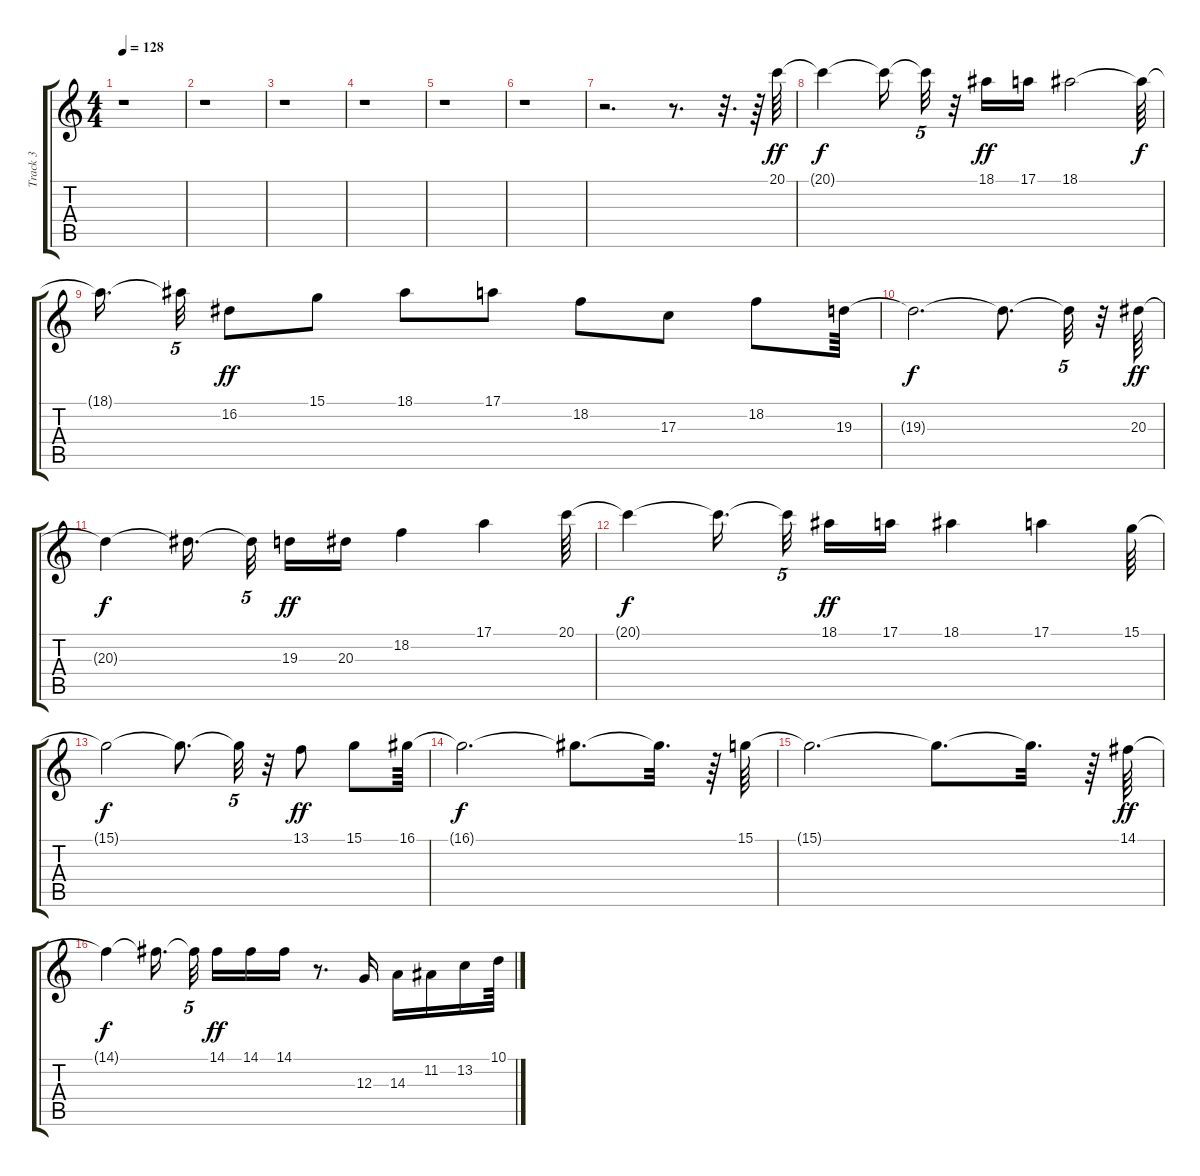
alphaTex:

\track ("Track 3" "Track 3") {instrument oboe}
\staff {score tabs}
\tuning (E4 B3 G3 D3 A2 E2) {hide}
\ts (4 4)
\tempo 128
\clef g2
\ks c
r.1{dy ff} |
r.1 |
r.1 |
r.1 |
r.1 |
r.1 |
r.2{d} r.8{d} r.32{d} r.64 20.1.64 |
20.1{t}.4{dy f} 20.1{t}.16 20.1{t}.32{tu (5 4)} r.32 18.1.16{dy ff} 17.1.16 18.1.2 18.1{t}.64{dy f} |
18.1{t}.16{d beam splitsecondary} 18.1{t}.32{tu (5 4)} 16.2.8{dy ff} 15.1.8 18.1.8 17.1.8 18.2.8 17.3.8 18.2.8 19.3.64 |
19.3{t}.2{d dy f} 19.3{t}.8{d} 19.3{t}.32{tu (5 4)} r.32 20.3.64{dy ff} |
20.3{t}.4{dy f} 20.3{t}.16{d beam splitsecondary} 20.3{t}.32{tu (5 4) beam splitsecondary} 19.3.16{dy ff} 20.3.16 18.2.4 17.1.4 20.1.64 |
20.1{t}.4{dy f} 20.1{t}.16{d beam splitsecondary} 20.1{t}.32{tu (5 4) beam splitsecondary} 18.1.16{dy ff} 17.1.16 18.1.4 17.1.4 15.1.64 |
15.1{t}.2{dy f} 15.1{t}.8{d} 15.1{t}.32{tu (5 4)} r.32 13.1.8{dy ff} 15.1.8 16.1.64 |
16.1{t}.2{d dy f} 16.1{t}.8{d} 16.1{t}.32{d} r.64 15.1.64 |
15.1{t}.2{d} 15.1{t}.8{d} 15.1{t}.32{d} r.64 14.1.64{dy ff} |
14.1{t}.4{dy f} 14.1{t}.16{d beam splitsecondary} 14.1{t}.32{tu (5 4) beam splitsecondary} 14.1.16{dy ff} 14.1.16 14.1.16 r.8{d} 12.3.16 14.3.16 11.2.16 13.2.16 10.1.64
